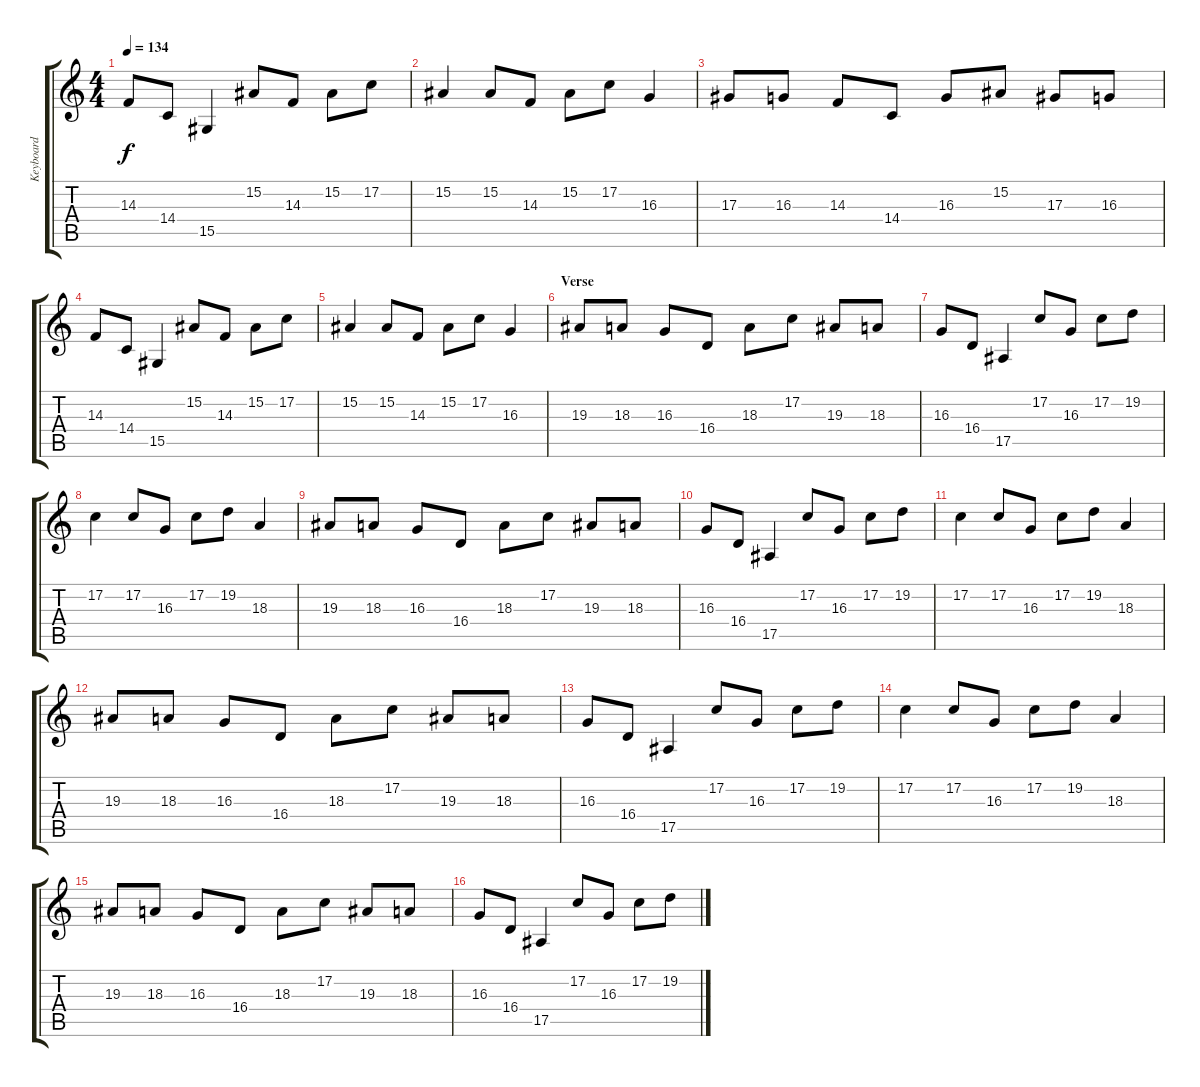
\track ("Keyboard" "Keyboard") {instrument stringensemble1}
\staff {score tabs}
\tuning (C4 G3 Eb3 Bb2 F2 C2) {hide}
\ts (4 4)
\tempo 134
\clef g2
\ks c
14.3.8{dy f} 14.4.8 15.5.4 15.2.8 14.3.8 15.2.8 17.2.8 |
15.2.4 15.2.8 14.3.8 15.2.8 17.2.8 16.3.4 |
17.3.8 16.3.8 14.3.8 14.4.8 16.3.8 15.2.8 17.3.8 16.3.8 |
14.3.8 14.4.8 15.5.4 15.2.8 14.3.8 15.2.8 17.2.8 |
15.2.4 15.2.8 14.3.8 15.2.8 17.2.8 16.3.4 |
\section ("" "Verse")
19.3.8 18.3.8 16.3.8 16.4.8 18.3.8 17.2.8 19.3.8 18.3.8 |
16.3.8 16.4.8 17.5.4 17.2.8 16.3.8 17.2.8 19.2.8 |
17.2.4 17.2.8 16.3.8 17.2.8 19.2.8 18.3.4 |
19.3.8 18.3.8 16.3.8 16.4.8 18.3.8 17.2.8 19.3.8 18.3.8 |
16.3.8 16.4.8 17.5.4 17.2.8 16.3.8 17.2.8 19.2.8 |
17.2.4 17.2.8 16.3.8 17.2.8 19.2.8 18.3.4 |
19.3.8 18.3.8 16.3.8 16.4.8 18.3.8 17.2.8 19.3.8 18.3.8 |
16.3.8 16.4.8 17.5.4 17.2.8 16.3.8 17.2.8 19.2.8 |
17.2.4 17.2.8 16.3.8 17.2.8 19.2.8 18.3.4 |
19.3.8 18.3.8 16.3.8 16.4.8 18.3.8 17.2.8 19.3.8 18.3.8 |
16.3.8 16.4.8 17.5.4 17.2.8 16.3.8 17.2.8 19.2.8
